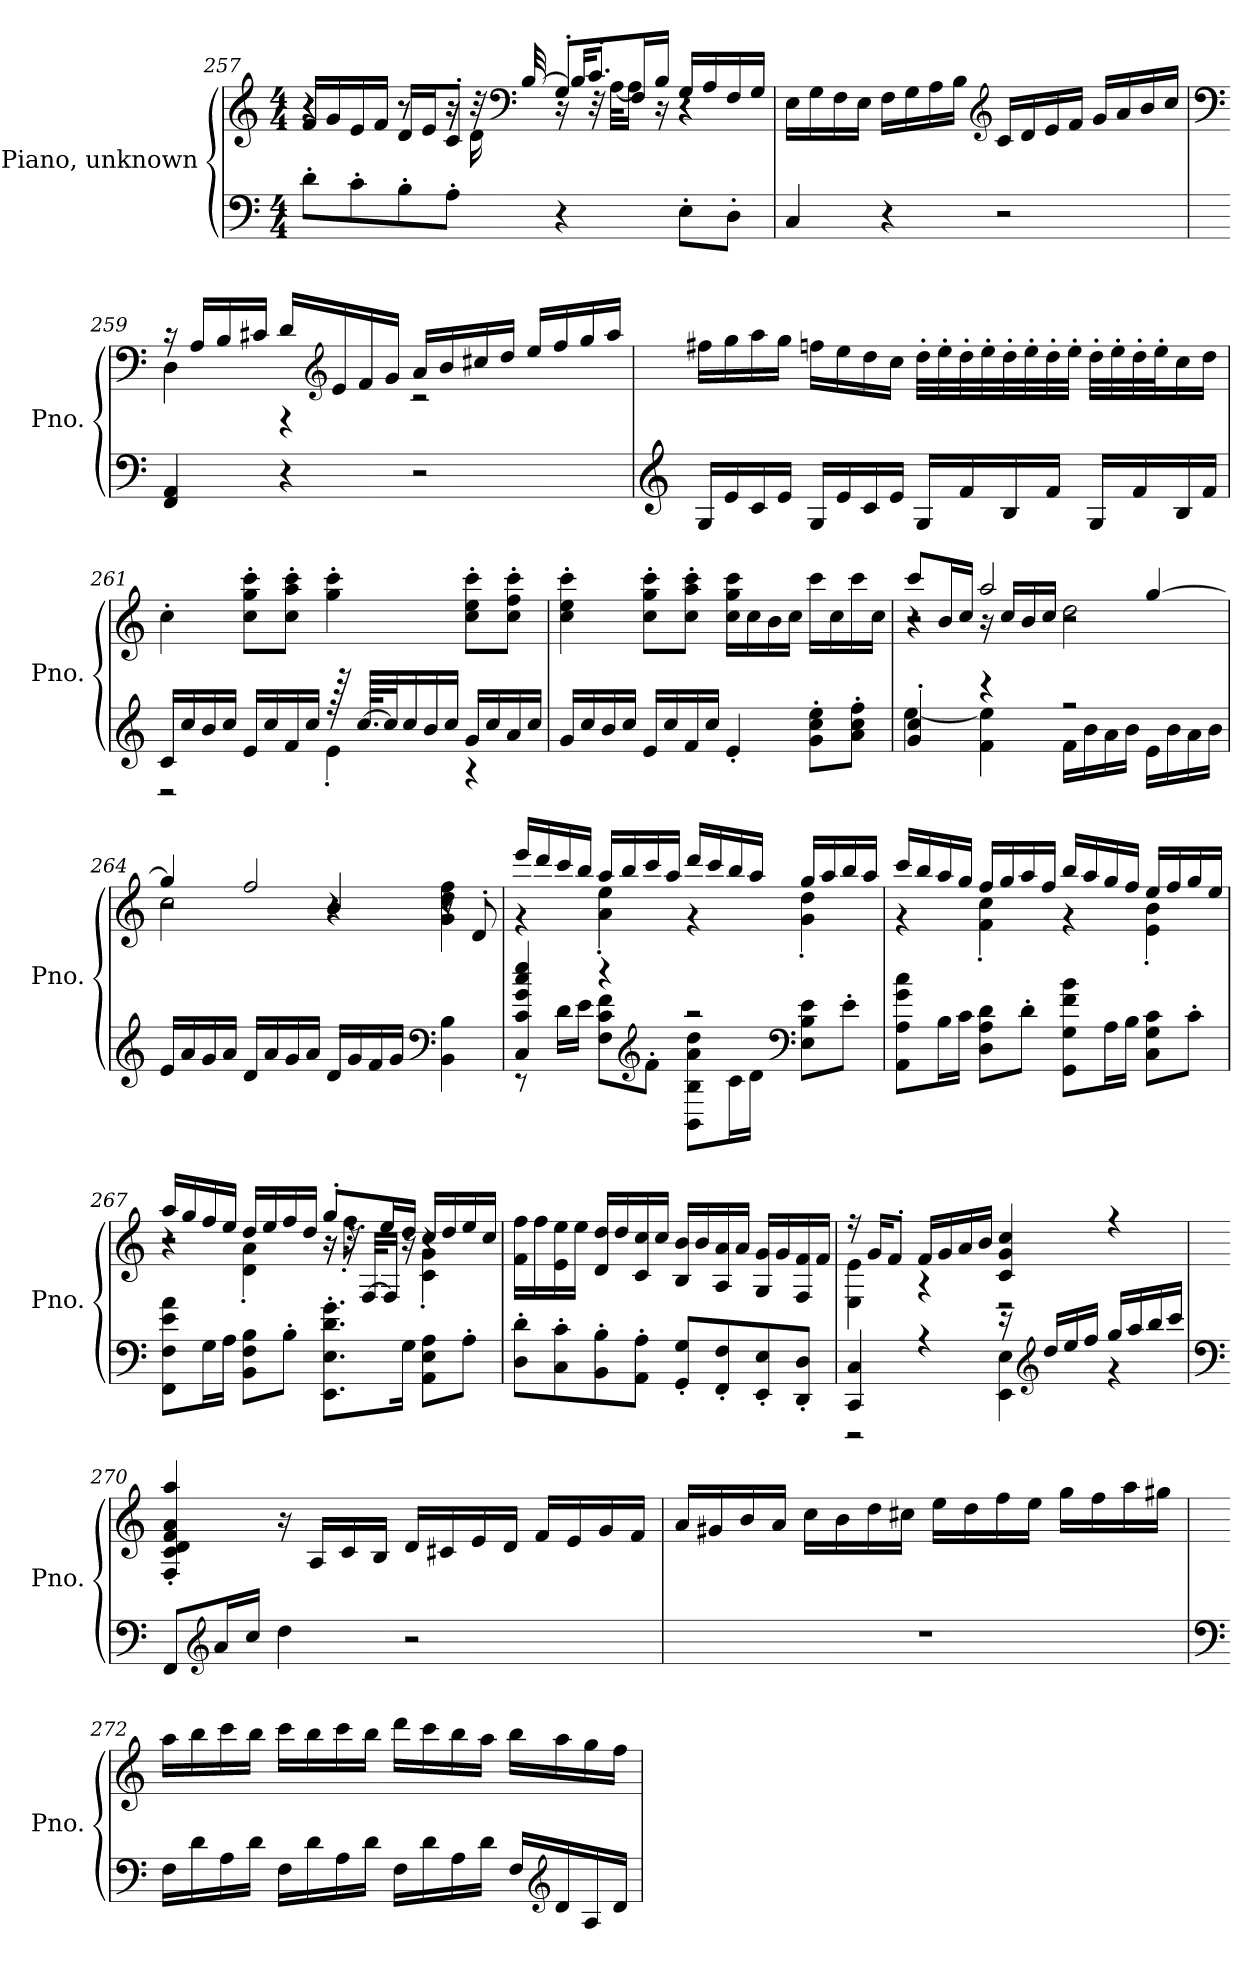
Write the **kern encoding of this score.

**kern	**kern
*part1	*part1
*staff2	*staff1
*I"Piano, unknown	*
*I'Pno.	*
*clefF4	*clefG2
*k[]	*k[]
*M4/4	*M4/4
=257	=257
*	*^
*	*	*^
8d'\L	16f/LL	4r	4r
.	16g/	.	.
8c'\	16e/	.	.
.	16f/JJ	.	.
8B'\	16d/LL	8r	8r
.	16e/J	.	.
8A'\J	8c'/J	16r	16r
.	.	16d\	32r
*	*clefF4	*	*
.	.	.	[32B/
4r	8G'/L	16r	16B/KL]
.	.	32r	8.c'/J
.	.	[32A\KLL	.
.	16F/L	16A\JJ]	.
.	16B/JJ	16r	.
8E'\L	16G/LL	4r	4r
.	16A/	.	.
8D'\J	16F/	.	.
.	16G/JJ	.	.
*	*v	*v	*v
!!LO:LB:g=z
=258	=258
4C/	16E\LL
.	16G\
.	16F\
.	16E\JJ
4r	16F\LL
.	16G\
.	16A\
.	16B\JJ
*	*clefG2
2r	16c/LL
.	16d/
.	16e/
.	16f/JJ
.	16g/LL
.	16a/
.	16b/
.	16cc/JJ
=259	=259
*	*clefF4
*	*^
4FF/ 4AA/	16r	4D\
.	16A/LL	.
.	16B/	.
.	16c#X/JJ	.
4r	16d/LL	4r
*	*clefG2	*
.	16e/	.
.	16f/	.
.	16g/JJ	.
2r	16a/LL	2r
.	16b/	.
.	16cc#X/	.
.	16dd/JJ	.
.	16ee/LL	.
.	16ff/	.
.	16gg/	.
.	16aa/JJ	.
*	*v	*v
!!LO:LB:g=z
=260	=260
*clefG2	*
16G/LL	16ff#X\LL
16e/	16gg\
16c/	16aa\
16e/JJ	16gg\JJ
16G/LL	16ffn\LL
16e/	16ee\
16c/	16dd\
16e/JJ	16cc\JJ
16G/LL	32dd'\LLL
.	32ee'\
16f/	32dd'\
.	32ee'\
16B/	32dd'\
.	32ee'\
16f/JJ	32dd'\
.	32ee'\JJJ
16G/LL	32dd'\LLL
.	32ee'\
16f/	32dd'\
.	32ee'\J
16B/	16cc\
16f/JJ	16dd\JJ
=261	=261
*^	*
16c/LL	2r	4cc'\
16cc/	.	.
16b/	.	.
16cc/JJ	.	.
16e/LL	.	8cc\' 8gg\' 8ccc\'L
16cc/	.	.
16f/	.	8cc\' 8aa\' 8ccc\'J
16cc/JJ	.	.
128r	4e'\	4gg\' 4ccc\'
[64.cc/KLLL	.	.
32cc/J]	.	.
16cc/	.	.
16b/	.	.
16cc/JJ	.	.
16g/LL	4r	8cc\' 8ee\' 8ccc\'L
16cc/	.	.
16a/	.	8cc\' 8ff\' 8ccc\'J
16cc/JJ	.	.
*v	*v	*
!!LO:LB:g=z
=262	=262
16g/LL	4cc\' 4ee\' 4ccc\'
16cc/	.
16b/	.
16cc/JJ	.
16e/LL	8cc\' 8gg\' 8ccc\'L
16cc/	.
16f/	8cc\' 8aa\' 8ccc\'J
16cc/JJ	.
4e'/	16cc\ 16gg\ 16ccc\LL
.	16cc\
.	16b\
.	16cc\JJ
8g\' 8cc\' 8ee\'L	16ccc\LL
.	16cc\
8a\' 8cc\' 8ff\'J	16ccc\
.	16cc\JJ
=263	=263
*^	*^
*	*	*	*^
4g/' 4cc/'	[4ee\	4r	2r	8ccc/L
.	.	.	.	16b/L
.	.	.	.	16cc/JJ
4r	4f\ 4ee\]	2aa/	.	16r
.	.	.	.	16cc/LL
.	.	.	.	16b/
.	.	.	.	16cc/JJ
2r	16f\LL	.	2dd\	2r
.	16b\	.	.	.
.	16a\	.	.	.
.	16b\JJ	.	.	.
.	16e\LL	[4gg/	.	.
.	16b\	.	.	.
.	16a\	.	.	.
.	16b\JJ	.	.	.
*v	*v	*	*	*
=264	=264	=264	=264
16e/LL	4gg/]	2cc\	2r
16a/	.	.	.
16g/	.	.	.
16a/JJ	.	.	.
16d/LL	2ff/	.	.
16a/	.	.	.
16g/	.	.	.
16a/JJ	.	.	.
16d/LL	.	4r	4b/
16g/	.	.	.
16f/	.	.	.
16g/JJ	.	.	.
*clefF4	*	*	*
4BB\ 4B\	4r	4g\ 4dd\ 4ff\	8r
.	.	.	8d'/
*	*	*v	*v
!!LO:LB:g=z
=265	=265	=265
*^	*	*
4C/ 4c/ 4g/ 4cc/ 4ee/	8r	16eee/LL	4r
.	.	16ddd/	.
.	16d\LL	16ccc/	.
.	16e\JJ	16bb/JJ	.
4r	8F\ 8c\ 8f\L	16aa/LL	4a\' 4ee\'
.	.	16bb/	.
*clefG2	*	*	*
.	8f'\J	16ccc/	.
.	.	16aa/JJ	.
2r	8BB\ 8B\ 8a\ 8dd\L	16ddd/LL	4r
.	.	16ccc/	.
.	16c\L	16bb/	.
.	16d\JJ	16aa/JJ	.
*clefF4	*	*	*
.	8E\ 8B\ 8e\L	16gg/LL	4g\' 4dd\'
.	.	16aa/	.
.	8e'\J	16bb/	.
.	.	16aa/JJ	.
*v	*v	*	*
=266	=266	=266
8AA\ 8A\ 8g\ 8cc\L	16ccc/LL	4r
.	16bb/	.
16B\L	16aa/	.
16c\JJ	16gg/JJ	.
8D\ 8A\ 8d\L	16ff/LL	4f\' 4cc\'
.	16gg/	.
8d'\J	16aa/	.
.	16ff/JJ	.
8GG\ 8G\ 8f\ 8b\L	16bb/LL	4r
.	16aa/	.
16A\L	16gg/	.
16B\JJ	16ff/JJ	.
8C\ 8G\ 8c\L	16ee/LL	4e\' 4b\'
.	16ff/	.
8c'\J	16gg/	.
.	16ee/JJ	.
!!LO:PB:g=z
=267	=267	=267
*	*	*^
8FF\ 8F\ 8e\ 8a\L	16aa/LL	4r	2r
.	16gg/	.	.
16G\L	16ff/	.	.
16A\JJ	16ee/JJ	.	.
8BB\ 8F\ 8B\L	16dd/LL	4d\' 4a\'	.
.	16ee/	.	.
8B'\J	16ff/	.	.
.	16dd/JJ	.	.
8.EE\' 8.E\' 8.d\' 8.g\'L	8gg'/L	16r	16r
.	.	8.ff'\	32r
.	.	.	[32F/KLL
.	16ee/L	.	16F/JJ]
16G\Jk	16dd/JJ	.	16r
8AA\ 8E\ 8A\L	16cc/LL	4c\' 4g\'	4r
.	16dd/	.	.
8A'\J	16ee/	.	.
.	16cc/JJ	.	.
*	*v	*v	*v
=268	=268
8D\' 8d\'L	16f\ 16ff\LL
.	16ff\
8C\' 8c\'	16e\ 16ee\
.	16ee\JJ
8BB\' 8B\'	16d/ 16dd/LL
.	16dd/
8AA\' 8A\'J	16c/ 16cc/
.	16cc/JJ
8GG/' 8G/'L	16B/ 16b/LL
.	16b/
8FF/' 8F/'	16A/ 16a/
.	16a/JJ
8EE/' 8E/'	16G/ 16g/LL
.	16g/
8DD/' 8D/'J	16F/ 16f/
.	16f/JJ
!!LO:LB:g=z
=269	=269
*^	*^
4CC/ 4C/	2r	16r	4E\ 4e\
.	.	16g/KL	.
.	.	8f'/J	.
4r	.	16f/LL	4r
.	.	16g/	.
.	.	16a/	.
.	.	16b/JJ	.
16r	4EE\ 4E\	4c/ 4g/ 4cc/	2r
*clefG2	*	*	*
16dd/LL	.	.	.
16ee/	.	.	.
16ff/JJ	.	.	.
16gg/LL	4r	4r	.
16aa/	.	.	.
16bb/	.	.	.
16ccc/JJ	.	.	.
*v	*v	*	*
*	*v	*v
=270	=270
*clefF4	*
8FF/L	4F/' 4c/' 4d/' 4f/' 4a/' 4aa/'
*clefG2	*
16a/L	.
16cc/JJ	.
4dd\	16r
.	16A/LL
.	16c/
.	16B/JJ
2r	16d/LL
.	16c#X/
.	16e/
.	16d/JJ
.	16f/LL
.	16e/
.	16g/
.	16f/JJ
!!LO:LB:g=z
=271	=271
1r	16a/LL
.	16g#X/
.	16b/
.	16a/JJ
.	16cc\LL
.	16b\
.	16dd\
.	16cc#X\JJ
.	16ee\LL
.	16dd\
.	16ff\
.	16ee\JJ
.	16gg\LL
.	16ff\
.	16aa\
.	16gg#X\JJ
=272	=272
*clefF4	*
16F\LL	16aa\LL
16d\	16bb\
16A\	16ccc\
16d\JJ	16bb\JJ
16F\LL	16ccc\LL
16d\	16bb\
16A\	16ccc\
16d\JJ	16bb\JJ
16F\LL	16ddd\LL
16d\	16ccc\
16A\	16bb\
16d\JJ	16aa\JJ
16F/LL	16bb\LL
*clefG2	*
16d/	16aa\
16A/	16gg\
16d/JJ	16ff\JJ
=	=
*-	*-
